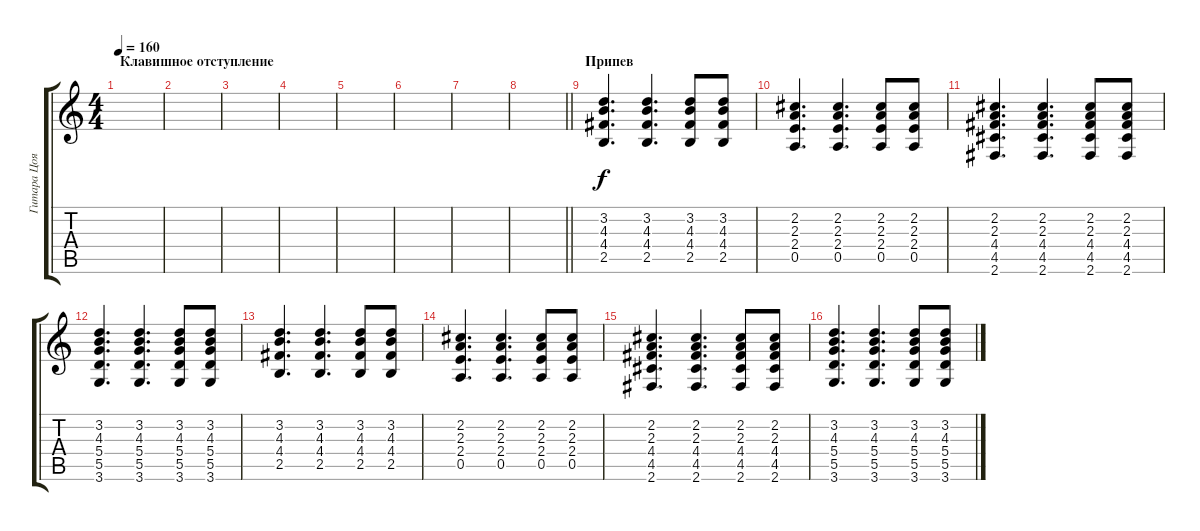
\track ("Гитара Цоя" "Гитара Цоя") {instrument acousticguitarsteel}
\staff {score tabs}
\tuning (E4 B3 G3 D3 A2 E2) {hide}
\ts (4 4)
\section ("" "Клавишное отступление")
\tempo 160
\clef g2
\ks c
|
|
|
|
|
|
|
\barLineRight lightlight
|
\section ("" "Припев")
(3.2 4.3 4.4 2.5).4{d} (3.2 4.3 4.4 2.5).4{d} (3.2 4.3 4.4 2.5).8 (3.2 4.3 4.4 2.5).8 |
(2.2 2.3 2.4 0.5).4{d} (2.2 2.3 2.4 0.5).4{d} (2.2 2.3 2.4 0.5).8 (2.2 2.3 2.4 0.5).8 |
(2.2 2.3 4.4 4.5 2.6).4{d} (2.2 2.3 4.4 4.5 2.6).4{d} (2.2 2.3 4.4 4.5 2.6).8 (2.2 2.3 4.4 4.5 2.6).8 |
(3.2 4.3 5.4 5.5 3.6).4{d} (3.2 4.3 5.4 5.5 3.6).4{d} (3.2 4.3 5.4 5.5 3.6).8 (3.2 4.3 5.4 5.5 3.6).8 |
(3.2 4.3 4.4 2.5).4{d} (3.2 4.3 4.4 2.5).4{d} (3.2 4.3 4.4 2.5).8 (3.2 4.3 4.4 2.5).8 |
(2.2 2.3 2.4 0.5).4{d} (2.2 2.3 2.4 0.5).4{d} (2.2 2.3 2.4 0.5).8 (2.2 2.3 2.4 0.5).8 |
(2.2 2.3 4.4 4.5 2.6).4{d} (2.2 2.3 4.4 4.5 2.6).4{d} (2.2 2.3 4.4 4.5 2.6).8 (2.2 2.3 4.4 4.5 2.6).8 |
(3.2 4.3 5.4 5.5 3.6).4{d} (3.2 4.3 5.4 5.5 3.6).4{d} (3.2 4.3 5.4 5.5 3.6).8 (3.2 4.3 5.4 5.5 3.6).8
